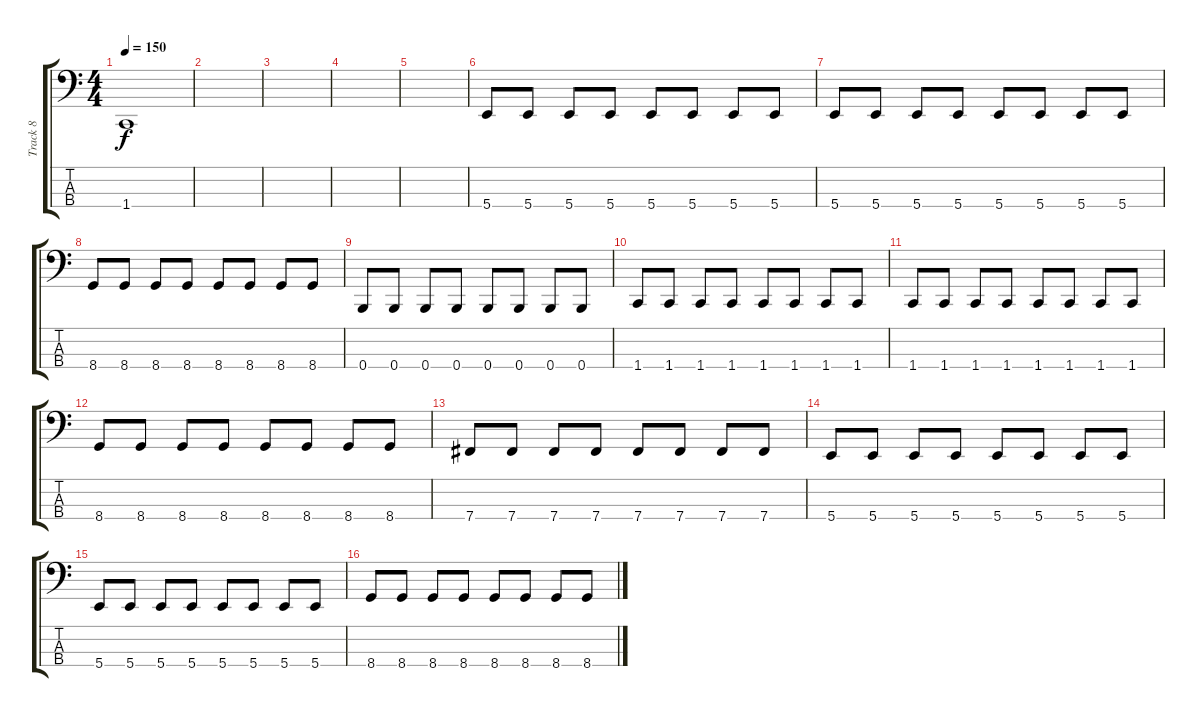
\track ("Track 8" "Track 8") {instrument electricbasspick}
\staff {score tabs}
\tuning (G2 D2 Gb1 B0) {hide}
\ts (4 4)
\tempo 150
\clef f4
\ks c
1.4{t}.1{dy f} |
|
|
|
|
5.4.8 5.4.8 5.4.8 5.4.8 5.4.8 5.4.8 5.4.8 5.4.8 |
5.4.8 5.4.8 5.4.8 5.4.8 5.4.8 5.4.8 5.4.8 5.4.8 |
8.4.8 8.4.8 8.4.8 8.4.8 8.4.8 8.4.8 8.4.8 8.4.8 |
0.4.8 0.4.8 0.4.8 0.4.8 0.4.8 0.4.8 0.4.8 0.4.8 |
1.4.8 1.4.8 1.4.8 1.4.8 1.4.8 1.4.8 1.4.8 1.4.8 |
1.4.8 1.4.8 1.4.8 1.4.8 1.4.8 1.4.8 1.4.8 1.4.8 |
8.4.8 8.4.8 8.4.8 8.4.8 8.4.8 8.4.8 8.4.8 8.4.8 |
7.4.8 7.4.8 7.4.8 7.4.8 7.4.8 7.4.8 7.4.8 7.4.8 |
5.4.8 5.4.8 5.4.8 5.4.8 5.4.8 5.4.8 5.4.8 5.4.8 |
5.4.8 5.4.8 5.4.8 5.4.8 5.4.8 5.4.8 5.4.8 5.4.8 |
8.4.8 8.4.8 8.4.8 8.4.8 8.4.8 8.4.8 8.4.8 8.4.8
